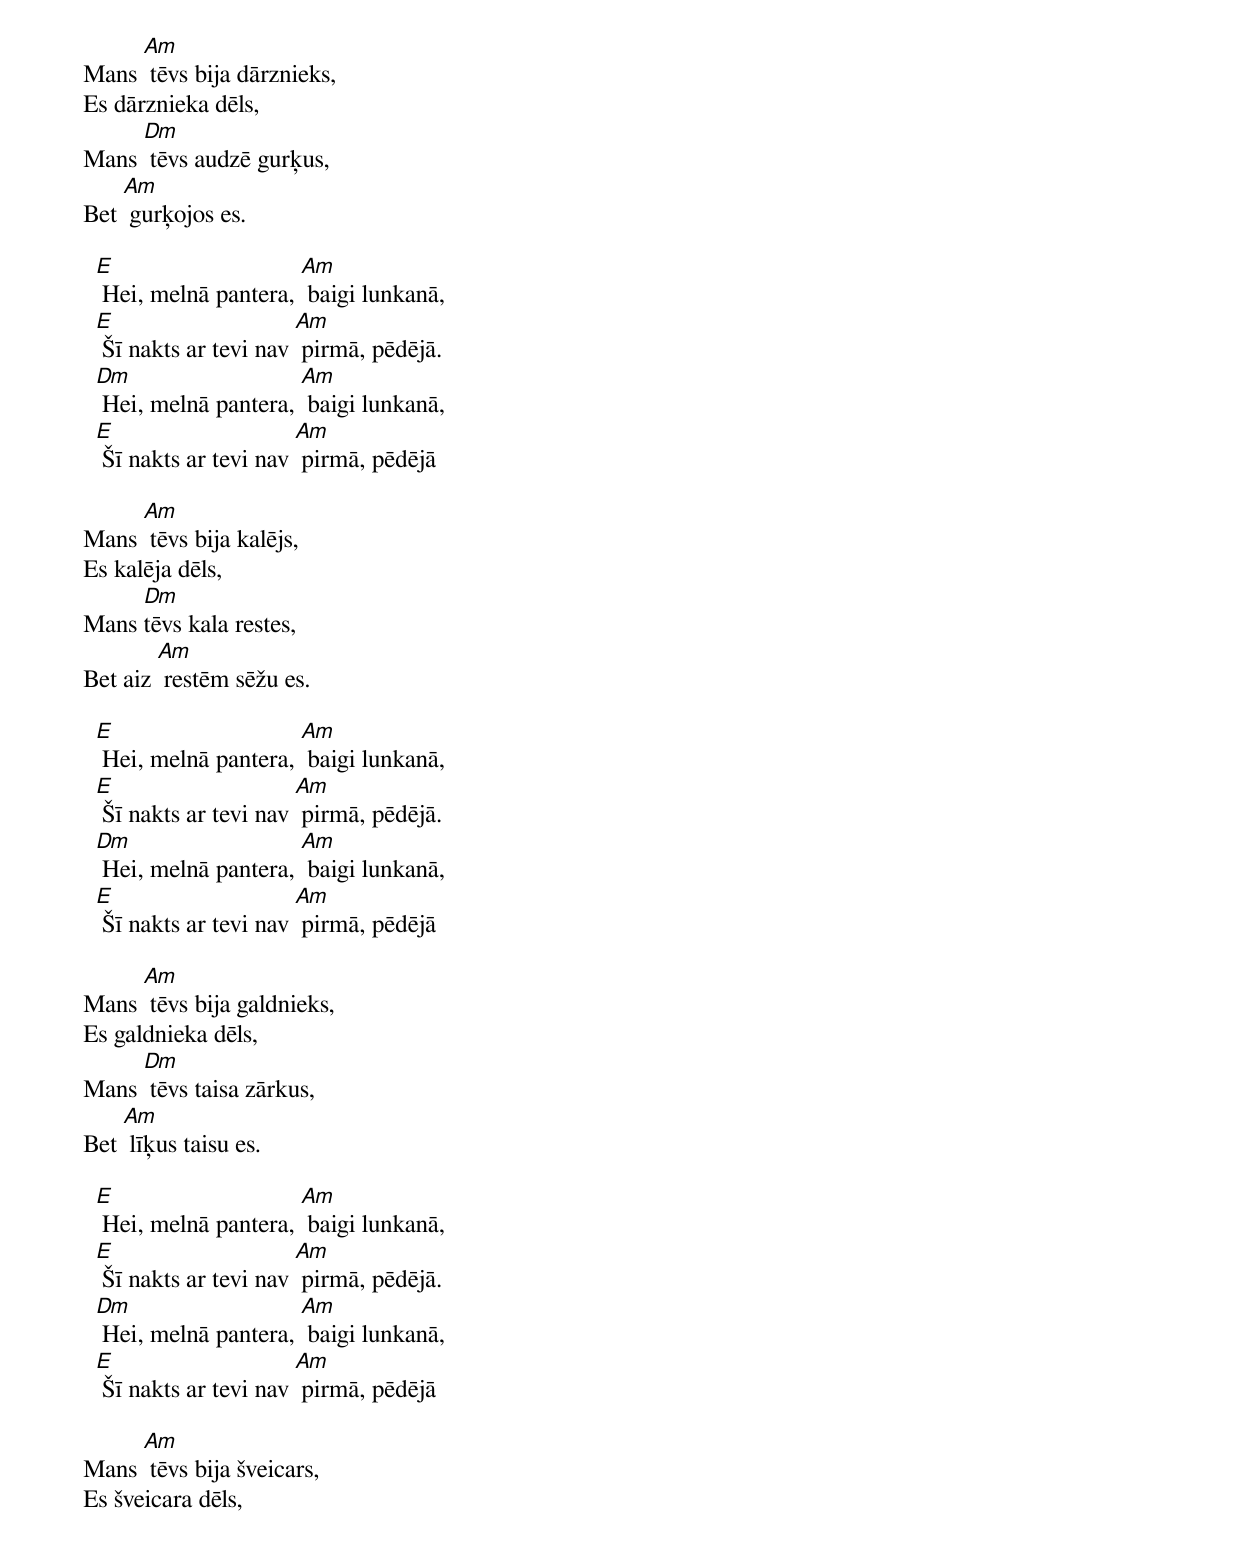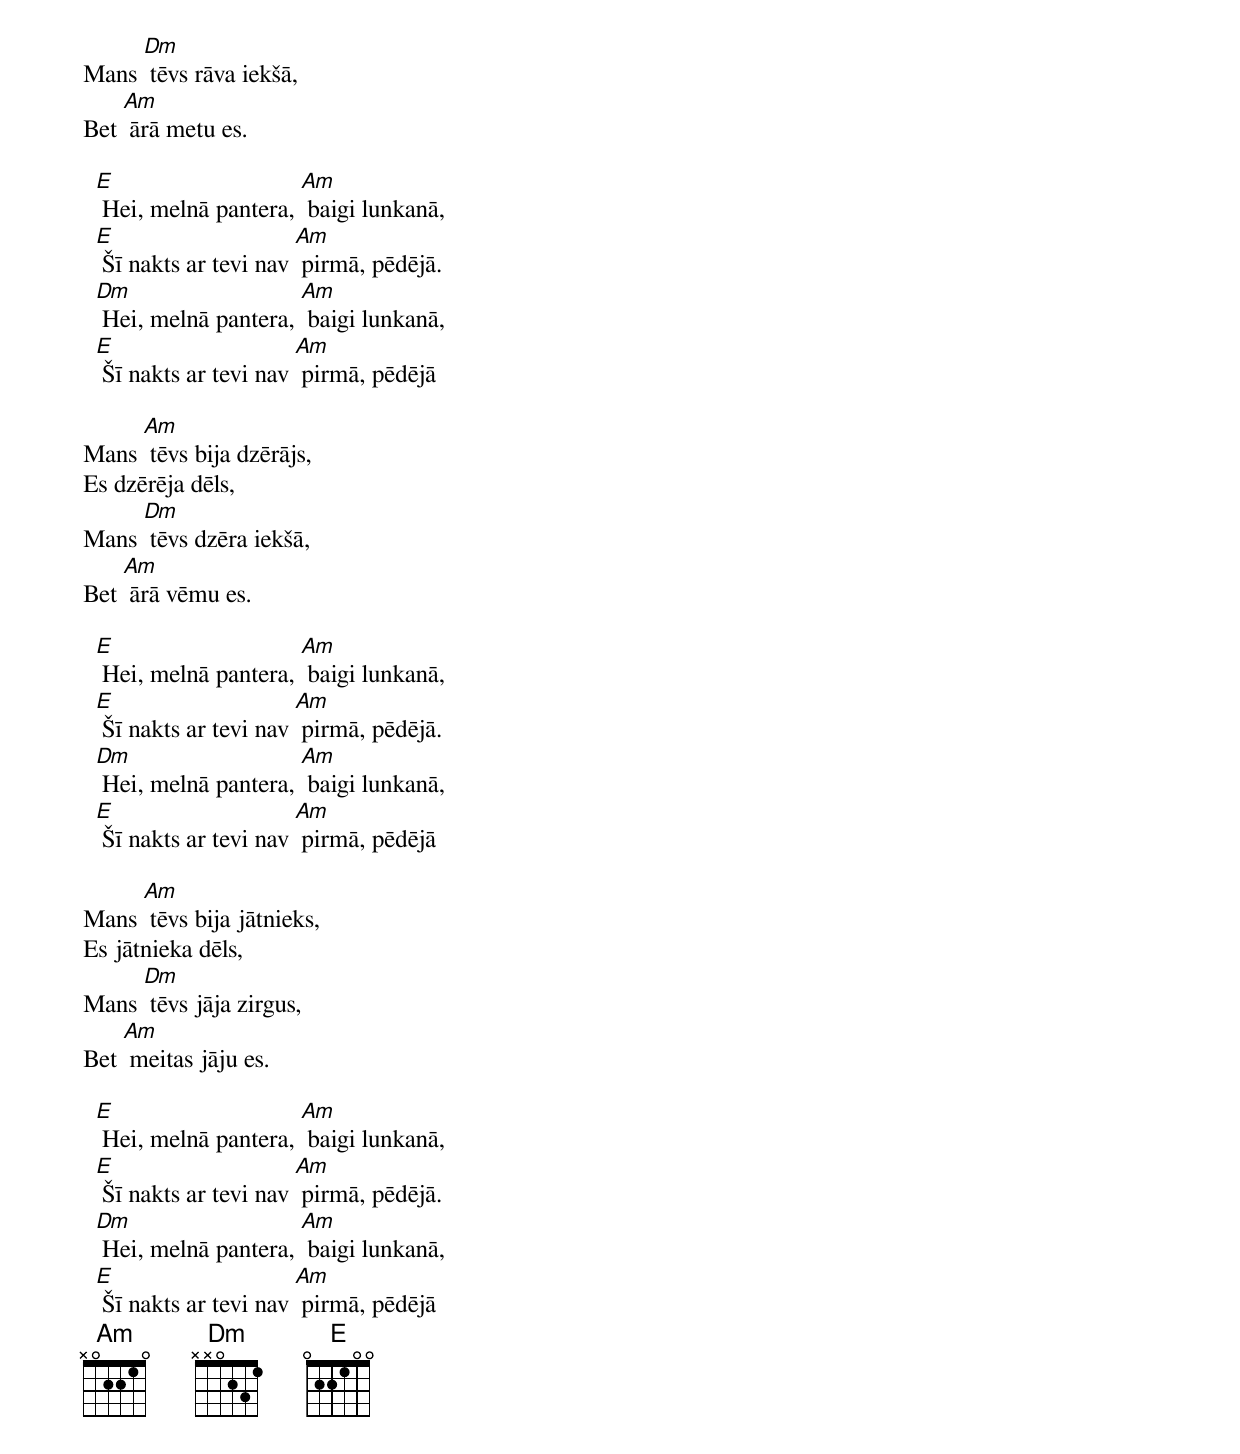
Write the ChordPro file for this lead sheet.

Mans [Am] tēvs bija dārznieks,
Es dārznieka dēls,
Mans [Dm] tēvs audzē gurķus,
Bet [Am] gurķojos es.

  [E] Hei, melnā pantera, [Am] baigi lunkanā,
  [E] Šī nakts ar tevi nav [Am] pirmā, pēdējā.
  [Dm] Hei, melnā pantera, [Am] baigi lunkanā,
  [E] Šī nakts ar tevi nav [Am] pirmā, pēdējā

Mans [Am] tēvs bija kalējs,
Es kalēja dēls,
Mans [Dm]tēvs kala restes,
Bet aiz [Am] restēm sēžu es.

  [E] Hei, melnā pantera, [Am] baigi lunkanā,
  [E] Šī nakts ar tevi nav [Am] pirmā, pēdējā.
  [Dm] Hei, melnā pantera, [Am] baigi lunkanā,
  [E] Šī nakts ar tevi nav [Am] pirmā, pēdējā

Mans [Am] tēvs bija galdnieks,
Es galdnieka dēls,
Mans [Dm] tēvs taisa zārkus,
Bet [Am] līķus taisu es.

  [E] Hei, melnā pantera, [Am] baigi lunkanā,
  [E] Šī nakts ar tevi nav [Am] pirmā, pēdējā.
  [Dm] Hei, melnā pantera, [Am] baigi lunkanā,
  [E] Šī nakts ar tevi nav [Am] pirmā, pēdējā

Mans [Am] tēvs bija šveicars,
Es šveicara dēls,
Mans [Dm] tēvs rāva iekšā,
Bet [Am] ārā metu es.

  [E] Hei, melnā pantera, [Am] baigi lunkanā,
  [E] Šī nakts ar tevi nav [Am] pirmā, pēdējā.
  [Dm] Hei, melnā pantera, [Am] baigi lunkanā,
  [E] Šī nakts ar tevi nav [Am] pirmā, pēdējā

Mans [Am] tēvs bija dzērājs,
Es dzērēja dēls,
Mans [Dm] tēvs dzēra iekšā,
Bet [Am] ārā vēmu es.

  [E] Hei, melnā pantera, [Am] baigi lunkanā,
  [E] Šī nakts ar tevi nav [Am] pirmā, pēdējā.
  [Dm] Hei, melnā pantera, [Am] baigi lunkanā,
  [E] Šī nakts ar tevi nav [Am] pirmā, pēdējā

Mans [Am] tēvs bija jātnieks,
Es jātnieka dēls,
Mans [Dm] tēvs jāja zirgus,
Bet [Am] meitas jāju es.

  [E] Hei, melnā pantera, [Am] baigi lunkanā,
  [E] Šī nakts ar tevi nav [Am] pirmā, pēdējā.
  [Dm] Hei, melnā pantera, [Am] baigi lunkanā,
  [E] Šī nakts ar tevi nav [Am] pirmā, pēdējā
